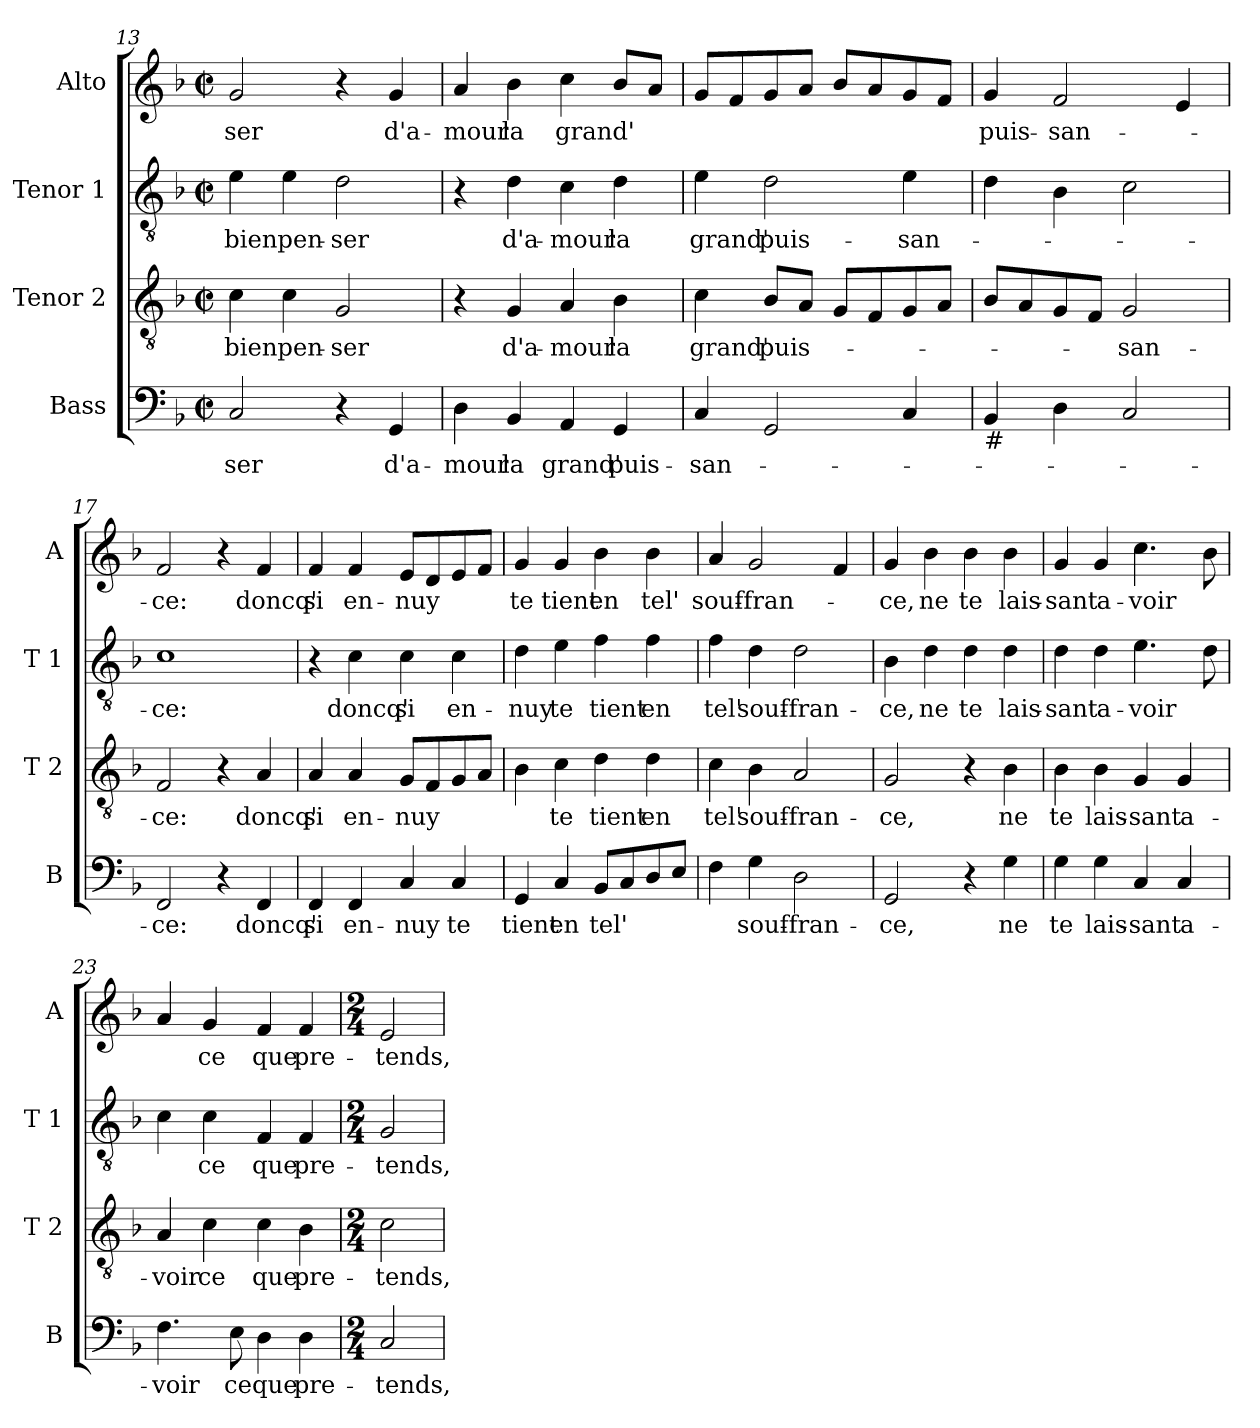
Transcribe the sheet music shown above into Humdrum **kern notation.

**kern	**text	**kern	**text	**kern	**text	**kern	**text
*part4	*part4	*part3	*part3	*part2	*part2	*part1	*part1
*staff4	*staff4	*staff3	*staff3	*staff2	*staff2	*staff1	*staff1
*I"Bass	*	*I"Tenor 2	*	*I"Tenor 1	*	*I"Alto	*
*I'B	*	*I'T 2	*	*I'T 1	*	*I'A	*
*clefF4	*	*clefGv2	*	*clefGv2	*	*clefG2	*
*k[b-]	*	*k[b-]	*	*k[b-]	*	*k[b-]	*
*F:	*	*F:	*	*F:	*	*F:	*
*M2/2	*	*M2/2	*	*M2/2	*	*M2/2	*
*met(c|)	*	*met(c|)	*	*met(c|)	*	*met(c|)	*
=13	=13	=13	=13	=13	=13	=13	=13
!	!LO:LY:b	!	!LO:LY:b	!	!LO:LY:b	!	!LO:LY:b
2C/	-ser	4c\	bien	4e\	bien	2g/	-ser
!	!	!	!LO:LY:b	!	!LO:LY:b	!	!
.	.	4c\	pen-	4e\	pen-	.	.
!	!	!	!LO:LY:b	!	!LO:LY:b	!	!
4r	.	2G/	-ser	2d\	-ser	4r	.
!	!LO:LY:b	!	!	!	!	!	!LO:LY:b
4GG/	d'a-	.	.	.	.	4g/	d'a-
=14	=14	=14	=14	=14	=14	=14	=14
!	!LO:LY:b	!	!	!	!	!	!LO:LY:b
4D\	-mour	4r	.	4r	.	4a/	-mour
!	!LO:LY:b	!	!LO:LY:b	!	!LO:LY:b	!	!LO:LY:b
4BB-/	la	4G/	d'a-	4d\	d'a-	4b-\	la
!	!LO:LY:b	!	!LO:LY:b	!	!LO:LY:b	!	!LO:LY:b
4AA/	grand'	4A/	-mour	4c\	-mour	4cc\	grand'
!	!LO:LY:b	!	!LO:LY:b	!	!LO:LY:b	!	!
4GG/	puis-	4B-\	la	4d\	la	8b-/L	.
.	.	.	.	.	.	8a/J	.
!!LO:LB:g=z
=15	=15	=15	=15	=15	=15	=15	=15
!	!LO:LY:b	!	!LO:LY:b	!	!LO:LY:b	!	!
4C/	-san-	4c\	grand'	4e\	grand'	8g/L	.
.	.	.	.	.	.	8f/	.
!	!	!	!LO:LY:b	!	!LO:LY:b	!	!
2GG/	.	8B-/L	puis-	2d\	puis-	8g/	.
.	.	8A/J	.	.	.	8a/J	.
.	.	8G/L	.	.	.	8b-/L	.
.	.	8F/	.	.	.	8a/	.
!	!	!	!	!	!LO:LY:b	!	!
4C/	.	8G/	.	4e\	-san-	8g/	.
.	.	8A/J	.	.	.	8f/J	.
=16	=16	=16	=16	=16	=16	=16	=16
!LO:TX:b:t=#	!	!	!	!	!	!	!
!	!	!	!	!	!	!	!LO:LY:b
4BB-/	.	8B-/L	.	4d\	.	4g/	puis-
.	.	8A/	.	.	.	.	.
!	!	!	!	!	!	!	!LO:LY:b
4D\	.	8G/	.	4B-\	.	2f/	-san-
.	.	8F/J	.	.	.	.	.
!	!	!	!LO:LY:b	!	!	!	!
2C/	.	2G/	-san-	2c\	.	.	.
.	.	.	.	.	.	4e/	.
=17	=17	=17	=17	=17	=17	=17	=17
!	!LO:LY:b	!	!LO:LY:b	!	!LO:LY:b	!	!LO:LY:b
2FF/	-ce:	2F/	-ce:	1c	-ce:	2f/	-ce:
4r	.	4r	.	.	.	4r	.
!	!LO:LY:b	!	!LO:LY:b	!	!	!	!LO:LY:b
4FF/	doncq'	4A/	doncq'	.	.	4f/	doncq'
=18	=18	=18	=18	=18	=18	=18	=18
!	!LO:LY:b	!	!LO:LY:b	!	!	!	!LO:LY:b
4FF/	si	4A/	si	4r	.	4f/	si
!	!LO:LY:b	!	!LO:LY:b	!	!LO:LY:b	!	!LO:LY:b
4FF/	en-	4A/	en-	4c\	doncq'	4f/	en-
!	!LO:LY:b	!	!LO:LY:b	!	!LO:LY:b	!	!LO:LY:b
4C/	-nuy	8G/L	-nuy	4c\	si	8e/L	-nuy
.	.	8F/	.	.	.	8d/	.
!	!LO:LY:b	!	!	!	!LO:LY:b	!	!
4C/	te	8G/	.	4c\	en-	8e/	.
.	.	8A/J	.	.	.	8f/J	.
=19	=19	=19	=19	=19	=19	=19	=19
!	!LO:LY:b	!	!	!	!LO:LY:b	!	!LO:LY:b
4GG/	tient	4B-\	.	4d\	-nuy	4g/	te
!	!LO:LY:b	!	!LO:LY:b	!	!LO:LY:b	!	!LO:LY:b
4C/	en	4c\	te	4e\	te	4g/	tient
!	!LO:LY:b	!	!LO:LY:b	!	!LO:LY:b	!	!LO:LY:b
8BB-/L	tel'	4d\	tient	4f\	tient	4b-\	en
8C/	.	.	.	.	.	.	.
!	!	!	!LO:LY:b	!	!LO:LY:b	!	!LO:LY:b
8D/	.	4d\	en	4f\	en	4b-\	tel'
8E/J	.	.	.	.	.	.	.
!!LO:LB:g=z
=20	=20	=20	=20	=20	=20	=20	=20
!	!	!	!LO:LY:b	!	!LO:LY:b	!	!LO:LY:b
4F\	.	4c\	tel'	4f\	tel'	4a/	souf-
!	!LO:LY:b	!	!LO:LY:b	!	!LO:LY:b	!	!LO:LY:b
4G\	souf-	4B-\	souf-	4d\	souf-	2g/	-fran-
!	!LO:LY:b	!	!LO:LY:b	!	!LO:LY:b	!	!
2D\	-fran-	2A/	-fran-	2d\	-fran-	.	.
.	.	.	.	.	.	4f/	.
=21	=21	=21	=21	=21	=21	=21	=21
!	!LO:LY:b	!	!LO:LY:b	!	!LO:LY:b	!	!LO:LY:b
2GG/	-ce,	2G/	-ce,	4B-\	-ce,	4g/	-ce,
!	!	!	!	!	!LO:LY:b	!	!LO:LY:b
.	.	.	.	4d\	ne	4b-\	ne
!	!	!	!	!	!LO:LY:b	!	!LO:LY:b
4r	.	4r	.	4d\	te	4b-\	te
!	!LO:LY:b	!	!LO:LY:b	!	!LO:LY:b	!	!LO:LY:b
4G\	ne	4B-\	ne	4d\	lais-	4b-\	lais-
=22	=22	=22	=22	=22	=22	=22	=22
!	!LO:LY:b	!	!LO:LY:b	!	!LO:LY:b	!	!LO:LY:b
4G\	te	4B-\	te	4d\	-sant	4g/	-sant
!	!LO:LY:b	!	!LO:LY:b	!	!LO:LY:b	!	!LO:LY:b
4G\	lais-	4B-\	lais-	4d\	a-	4g/	a-
!	!LO:LY:b	!	!LO:LY:b	!	!LO:LY:b	!	!LO:LY:b
4C/	-sant	4G/	-sant	4.e\	-voir	4.cc\	-voir
!	!LO:LY:b	!	!LO:LY:b	!	!	!	!
4C/	a-	4G/	a-	.	.	.	.
.	.	.	.	8d\	.	8b-\	.
=23	=23	=23	=23	=23	=23	=23	=23
!	!LO:LY:b	!	!LO:LY:b	!	!	!	!
4.F\	-voir	4A/	-voir	4c\	.	4a/	.
!	!	!	!LO:LY:b	!	!LO:LY:b	!	!LO:LY:b
.	.	4c\	ce	4c\	ce	4g/	ce
!	!LO:LY:b	!	!	!	!	!	!
8E\	ce	.	.	.	.	.	.
!	!LO:LY:b	!	!LO:LY:b	!	!LO:LY:b	!	!LO:LY:b
4D\	que	4c\	que	4F/	que	4f/	que
!	!LO:LY:b	!	!LO:LY:b	!	!LO:LY:b	!	!LO:LY:b
4D\	pre-	4B-\	pre-	4F/	pre-	4f/	pre-
=24	=24	=24	=24	=24	=24	=24	=24
*M2/4	*	*M2/4	*	*M2/4	*	*M2/4	*
!	!LO:LY:b	!	!LO:LY:b	!	!LO:LY:b	!	!LO:LY:b
2C/	-tends,	2c\	-tends,	2G/	-tends,	2e/	-tends,
=	=	=	=	=	=	=	=
*-	*-	*-	*-	*-	*-	*-	*-
